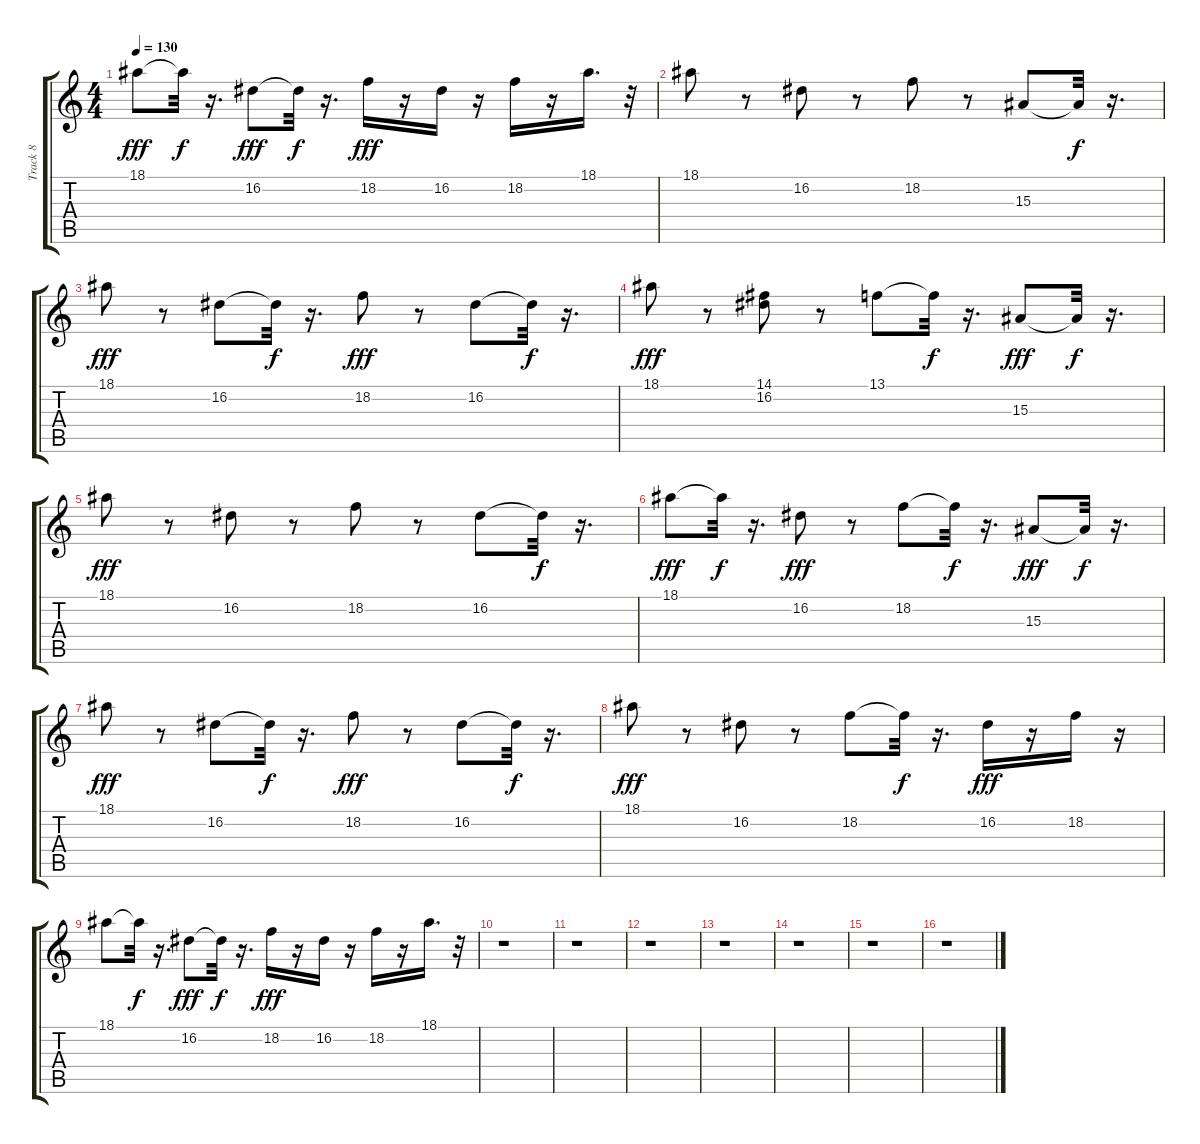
\track ("Track 8" "Track 8") {instrument pad3polysynth}
\staff {score tabs}
\tuning (E4 B3 G3 D3 A2 E2) {hide}
\ts (4 4)
\tempo 130
\clef g2
\ks c
18.1.8{dy fff} 18.1{t}.32{dy f} r.16{d} 16.2.8{dy fff} 16.2{t}.32{dy f} r.16{d} 18.2.16{dy fff} r.16 16.2.16 r.16 18.2.16 r.16 18.1.16{d} r.32 |
18.1.8 r.8 16.2.8 r.8 18.2.8 r.8 15.3.8 15.3{t}.32{dy f} r.16{d} |
18.1.8{dy fff} r.8 16.2.8 16.2{t}.32{dy f} r.16{d} 18.2.8{dy fff} r.8 16.2.8 16.2{t}.32{dy f} r.16{d} |
18.1.8{dy fff} r.8 (14.1 16.2).8 r.8 13.1.8 13.1{t}.32{dy f} r.16{d} 15.3.8{dy fff} 15.3{t}.32{dy f} r.16{d} |
18.1.8{dy fff} r.8 16.2.8 r.8 18.2.8 r.8 16.2.8 16.2{t}.32{dy f} r.16{d} |
18.1.8{dy fff} 18.1{t}.32{dy f} r.16{d} 16.2.8{dy fff} r.8 18.2.8 18.2{t}.32{dy f} r.16{d} 15.3.8{dy fff} 15.3{t}.32{dy f} r.16{d} |
18.1.8{dy fff} r.8 16.2.8 16.2{t}.32{dy f} r.16{d} 18.2.8{dy fff} r.8 16.2.8 16.2{t}.32{dy f} r.16{d} |
18.1.8{dy fff} r.8 16.2.8 r.8 18.2.8 18.2{t}.32{dy f} r.16{d} 16.2.16{dy fff} r.16 18.2.16 r.16 |
18.1.8 18.1{t}.32{dy f} r.16{d} 16.2.8{dy fff} 16.2{t}.32{dy f} r.16{d} 18.2.16{dy fff} r.16 16.2.16 r.16 18.2.16 r.16 18.1.16{d} r.32 |
r.1 |
r.1 |
r.1 |
r.1 |
r.1 |
r.1 |
r.1
